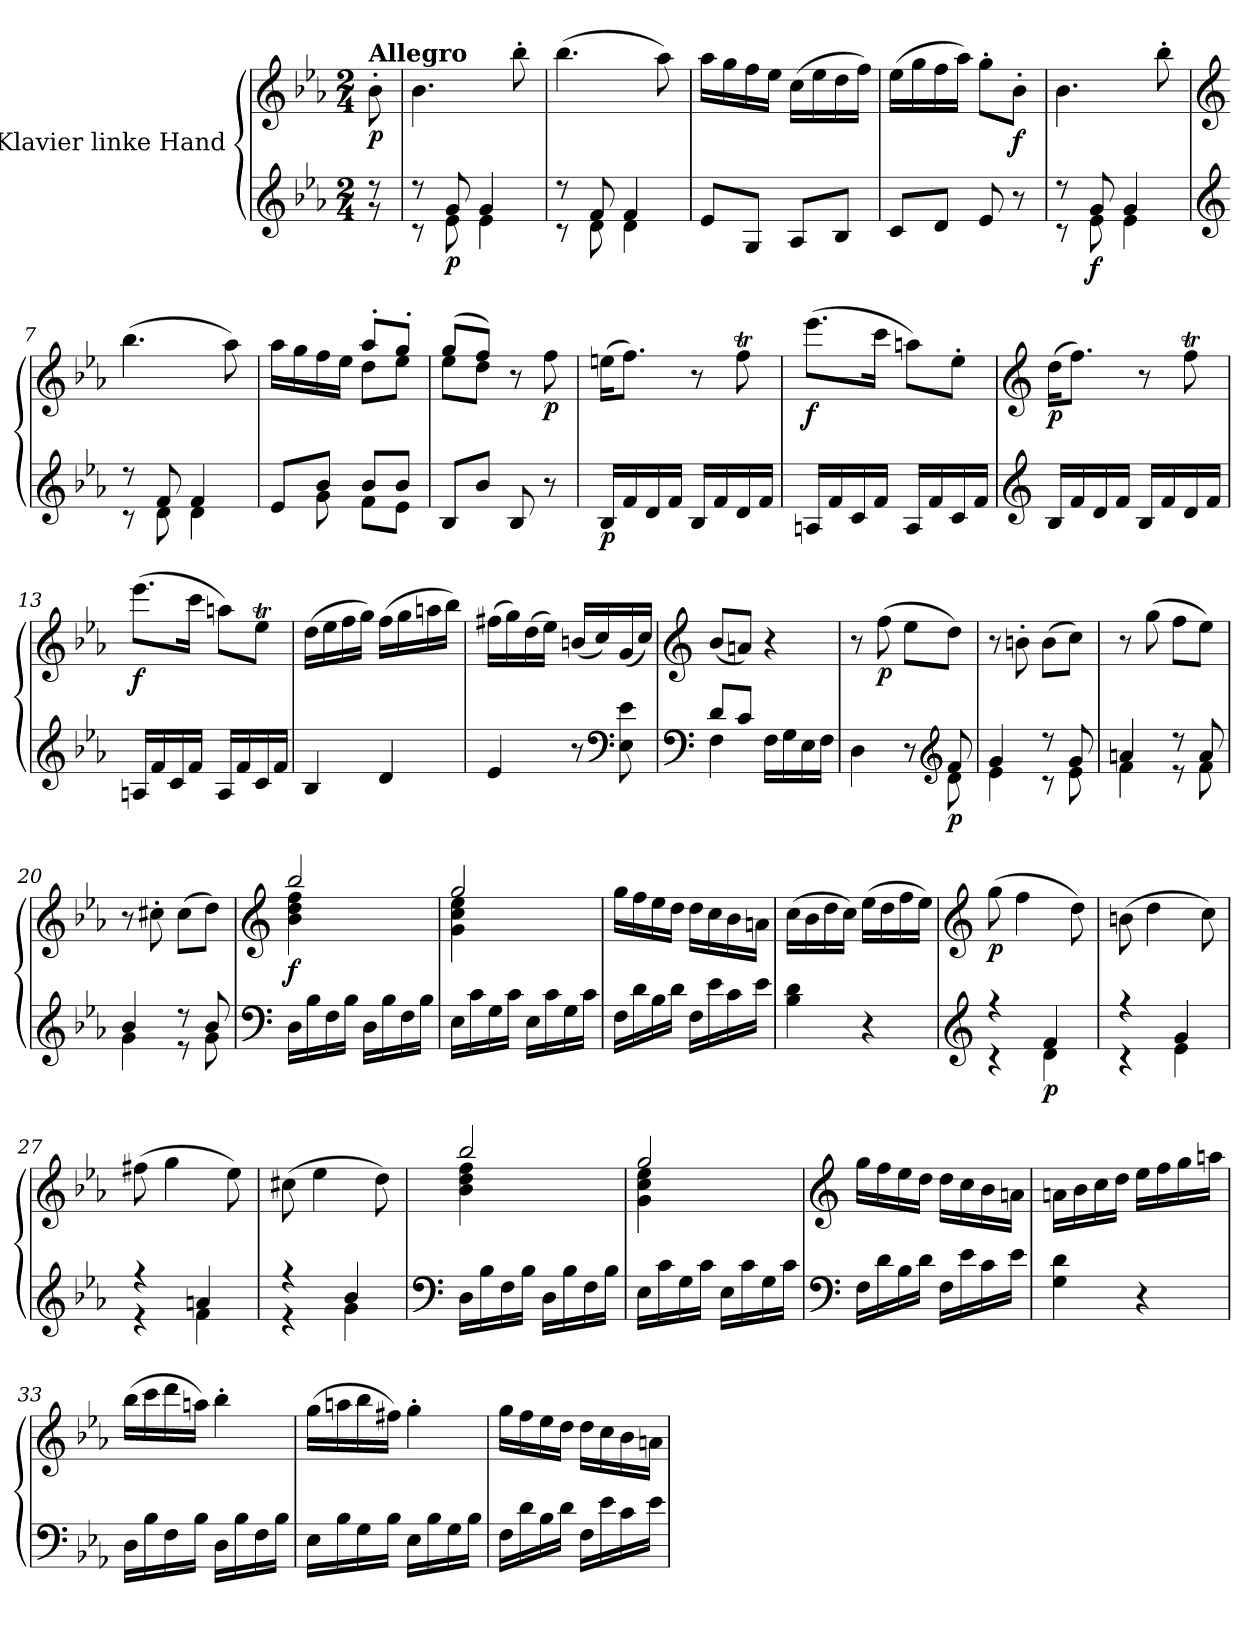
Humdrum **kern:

**kern	**kern	**dynam
*part1	*part1	*part1
*staff2	*staff1	*staff1/2
*I"Klavier linke Hand	*	*
*clefG2	*clefG2	*
*k[b-e-a-]	*k[b-e-a-]	*
*M2/4	*M2/4	*
=1	=1	=1
*^	*	*
!	!	!LO:TX:a:B:t=Allegro	!
!	!	!	!LO:DY:b
8r	8r	8b-'\	p
=2	=2	=2	=2
8r	8r	4.b-\	.
!	!	!	!LO:DY:b=2
8g/	8e-\	.	p
4g/	4e-\	.	.
.	.	8bb-'\	.
=3	=3	=3	=3
8r	8r	(4.bb-\	.
8f/	8d\	.	.
4f/	4d\	.	.
.	.	8aa-\)	.
*v	*v	*	*
=4	=4	=4
8e-/L	16aa-\LL	.
.	16gg\	.
8G/J	16ff\	.
.	16ee-\JJ	.
8A-/L	(16cc\LL	.
.	16ee-\	.
8B-/J	16dd\	.
.	16ff\JJ)	.
=5	=5	=5
8c/L	(16ee-\LL	.
.	16gg\	.
8d/J	16ff\	.
.	16aa-\JJ)	.
8e-/	8gg'\L	.
!	!	!LO:DY:b
8r	8b-'\J	f
=6	=6	=6
*^	*	*
8r	8r	4.b-\	.
!	!	!	!LO:DY:b=2
8g/	8e-\	.	f
4g/	4e-\	.	.
.	.	8bb-'\	.
!!LO:LB:g=z
=7	=7	=7	=7
*clefG2	*	*clefG2	*
8r	8r	(4.bb-\	.
8f/	8d\	.	.
4f/	4d\	.	.
.	.	8aa-\)	.
=8	=8	=8	=8
*	*	*^	*
8e-/L	8ryy	16aa-\LL	4ryy	.
.	.	16gg\	.	.
8b-/J	8g\	16ff\	.	.
.	.	16ee-\JJ	.	.
8b-/L	8f\L	8aa-'/L	8dd\L	.
8b-/J	8e-\J	8gg'/J	8ee-\J	.
*v	*v	*	*	*
=9	=9	=9	=9
8B-/L	(8gg/L	8ee-\L	.
8b-/J	8ff/J)	8dd\J	.
8B-/	8r	4ryy	.
!	!	!	!LO:DY:b
8r	8ff\	.	p
*	*v	*v	*
=10	=10	=10
!	!	!LO:DY:b=2
16B-/LL	(16een\KL	p
16f/	8.ff\J)	.
16d/	.	.
16f/JJ	.	.
16B-/LL	8r	.
16f/	.	.
16d/	8ffT\	.
16f/JJ	.	.
!!LO:LB:g=z
=11	=11	=11
!	!	!LO:DY:b
16An/LL	(8.eee-\L	f
16f/	.	.
16c/	.	.
16f/JJ	16ccc\Jk	.
16A/LL	8aan\L)	.
16f/	.	.
16c/	8ee-'\J	.
16f/JJ	.	.
!!LO:LB:g=z
=12	=12	=12
*clefG2	*clefG2	*
!	!	!LO:DY:b
16B-/LL	(16dd\KL	p
16f/	8.ff\J)	.
16d/	.	.
16f/JJ	.	.
16B-/LL	8r	.
16f/	.	.
16d/	8ffT\	.
16f/JJ	.	.
=13	=13	=13
!	!	!LO:DY:b
16An/LL	(8.eee-\L	f
16f/	.	.
16c/	.	.
16f/JJ	16ccc\Jk	.
16A/LL	8aan\L)	.
16f/	.	.
16c/	8ee-T\J	.
16f/JJ	.	.
=14	=14	=14
4B-/	(16dd\LL	.
.	16ee-\	.
.	16ff\	.
.	16gg\JJ)	.
4d/	(16ff\LL	.
.	16gg\	.
.	16aan\	.
.	16bb-\JJ)	.
!!LO:LB:g=z
=15	=15	=15
*^	*	*
4e-/	4ryy	(16ff#X\LL	.
.	.	16gg\)	.
.	.	(16dd\	.
.	.	16ee-\JJ)	.
8ryy	8r	(16bn/LL	.
.	.	16cc/)	.
*clefF4	*	*	*
8ryy	8E-\ 8e-\	(16g/	.
.	.	16cc/JJ)	.
!!LO:LB:g=z
=16	=16	=16	=16
*clefF4	*	*clefG2	*
8d/L	4F\	(8b-/L	.
8c/J	.	8an/J)	.
16F\LL	4ryy	4r	.
16G\	.	.	.
16E-\	.	.	.
16F\JJ	.	.	.
=17	=17	=17	=17
4D\	4.ryy	8r	.
!	!	!	!LO:DY:b
.	.	(8ff\	p
8r	.	8ee-\L	.
*clefG2	*	*	*
!	!	!	!LO:DY:b=2
8f/	8d\	8dd\J)	p
=18	=18	=18	=18
4g/	4e-\	8r	.
.	.	8bn'\	.
8r	8r	(8b\L	.
8g/	8e-\	8cc\J)	.
=19	=19	=19	=19
4an/	4f\	8r	.
.	.	(8gg\	.
8r	8r	8ff\L	.
8a/	8f\	8ee-\J)	.
=20	=20	=20	=20
4b-/	4g\	8r	.
.	.	8cc#X'\	.
8r	8r	(8cc#\L	.
8b-/	8g\	8dd\J)	.
*v	*v	*	*
!!LO:PB:g=z
=21	=21	=21
*clefF4	*clefG2	*
*^	*^	*
!	!	!	!	!LO:DY:b
*v	*v	*	*	*
16D\LL	2bb-/	4b-\ 4dd\ 4ff\	f
16B-\	.	.	.
16F\	.	.	.
16B-\JJ	.	.	.
16D\LL	.	4ryy	.
16B-\	.	.	.
16F\	.	.	.
16B-\JJ	.	.	.
=22	=22	=22	=22
16E-\LL	2gg/	4g\ 4cc\ 4ee-\	.
16c\	.	.	.
16G\	.	.	.
16c\JJ	.	.	.
16E-\LL	.	4ryy	.
16c\	.	.	.
16G\	.	.	.
16c\JJ	.	.	.
*	*v	*v	*
=23	=23	=23
16F\LL	16gg\LL	.
16d\	16ff\	.
16B-\	16ee-\	.
16d\JJ	16dd\JJ	.
16F\LL	16dd\LL	.
16e-\	16cc\	.
16c\	16b-\	.
16e-\JJ	16an\JJ	.
!!LO:LB:g=z
=24	=24	=24
4B-\ 4d\	(16cc\LL	.
.	16b-\	.
.	16dd\	.
.	16cc\JJ)	.
4r	(16ee-\LL	.
.	16dd\	.
.	16ff\	.
.	16ee-\JJ)	.
!!LO:LB:g=z
=25	=25	=25
*clefG2	*clefG2	*
*^	*	*
!	!	!	!LO:DY:b
4r	4r	(8gg\	p
.	.	4ff\	.
!	!	!	!LO:DY:b=2
4f/	4d\	.	p
.	.	8dd\)	.
=26	=26	=26	=26
4r	4r	(8bn\	.
.	.	4dd\	.
4g/	4e-\	.	.
.	.	8cc\)	.
=27	=27	=27	=27
4r	4r	(8ff#X\	.
.	.	4gg\	.
4an/	4f\	.	.
.	.	8ee-\)	.
=28	=28	=28	=28
4r	4r	(8cc#X\	.
.	.	4ee-\	.
4b-/	4g\	.	.
.	.	8dd\)	.
=29	=29	=29	=29
*clefF4	*	*	*
*	*	*^	*
2ryy	16D\LL	2bb-/	4b-\ 4dd\ 4ff\	.
.	16B-\	.	.	.
.	16F\	.	.	.
.	16B-\JJ	.	.	.
.	16D\LL	.	4ryy	.
.	16B-\	.	.	.
.	16F\	.	.	.
.	16B-\JJ	.	.	.
!!LO:LB:g=z	!!
=30	=30	=30	=30	=30
2ryy	16E-\LL	2gg/	4g\ 4cc\ 4ee-\	.
.	16c\	.	.	.
.	16G\	.	.	.
.	16c\JJ	.	.	.
.	16E-\LL	.	4ryy	.
.	16c\	.	.	.
.	16G\	.	.	.
.	16c\JJ	.	.	.
*v	*v	*	*	*
*	*v	*v	*
!!LO:LB:g=z
=31	=31	=31
*clefF4	*clefG2	*
16F\LL	16gg\LL	.
16d\	16ff\	.
16B-\	16ee-\	.
16d\JJ	16dd\JJ	.
16F\LL	16dd\LL	.
16e-\	16cc\	.
16c\	16b-\	.
16e-\JJ	16an\JJ	.
=32	=32	=32
4G\ 4d\	16an\LL	.
.	16b-\	.
.	16cc\	.
.	16dd\JJ	.
4r	16ee-\LL	.
.	16ff\	.
.	16gg\	.
.	16aan\JJ	.
=33	=33	=33
16D\LL	(16bb-\LL	.
16B-\	16ccc\	.
16F\	16ddd\	.
16B-\JJ	16aan\JJ)	.
16D\LL	4bb-'\	.
16B-\	.	.
16F\	.	.
16B-\JJ	.	.
!!LO:LB:g=z
=34	=34	=34
16E-\LL	(16gg\LL	.
16B-\	16aan\	.
16G\	16bb-\	.
16B-\JJ	16ff#X\JJ)	.
16E-\LL	4gg'\	.
16B-\	.	.
16G\	.	.
16B-\JJ	.	.
=35	=35	=35
16F\LL	16gg\LL	.
16d\	16ff\	.
16B-\	16ee-\	.
16d\JJ	16dd\JJ	.
16F\LL	16dd\LL	.
16e-\	16cc\	.
16c\	16b-\	.
16e-\JJ	16an\JJ	.
=	=	=
*-	*-	*-
